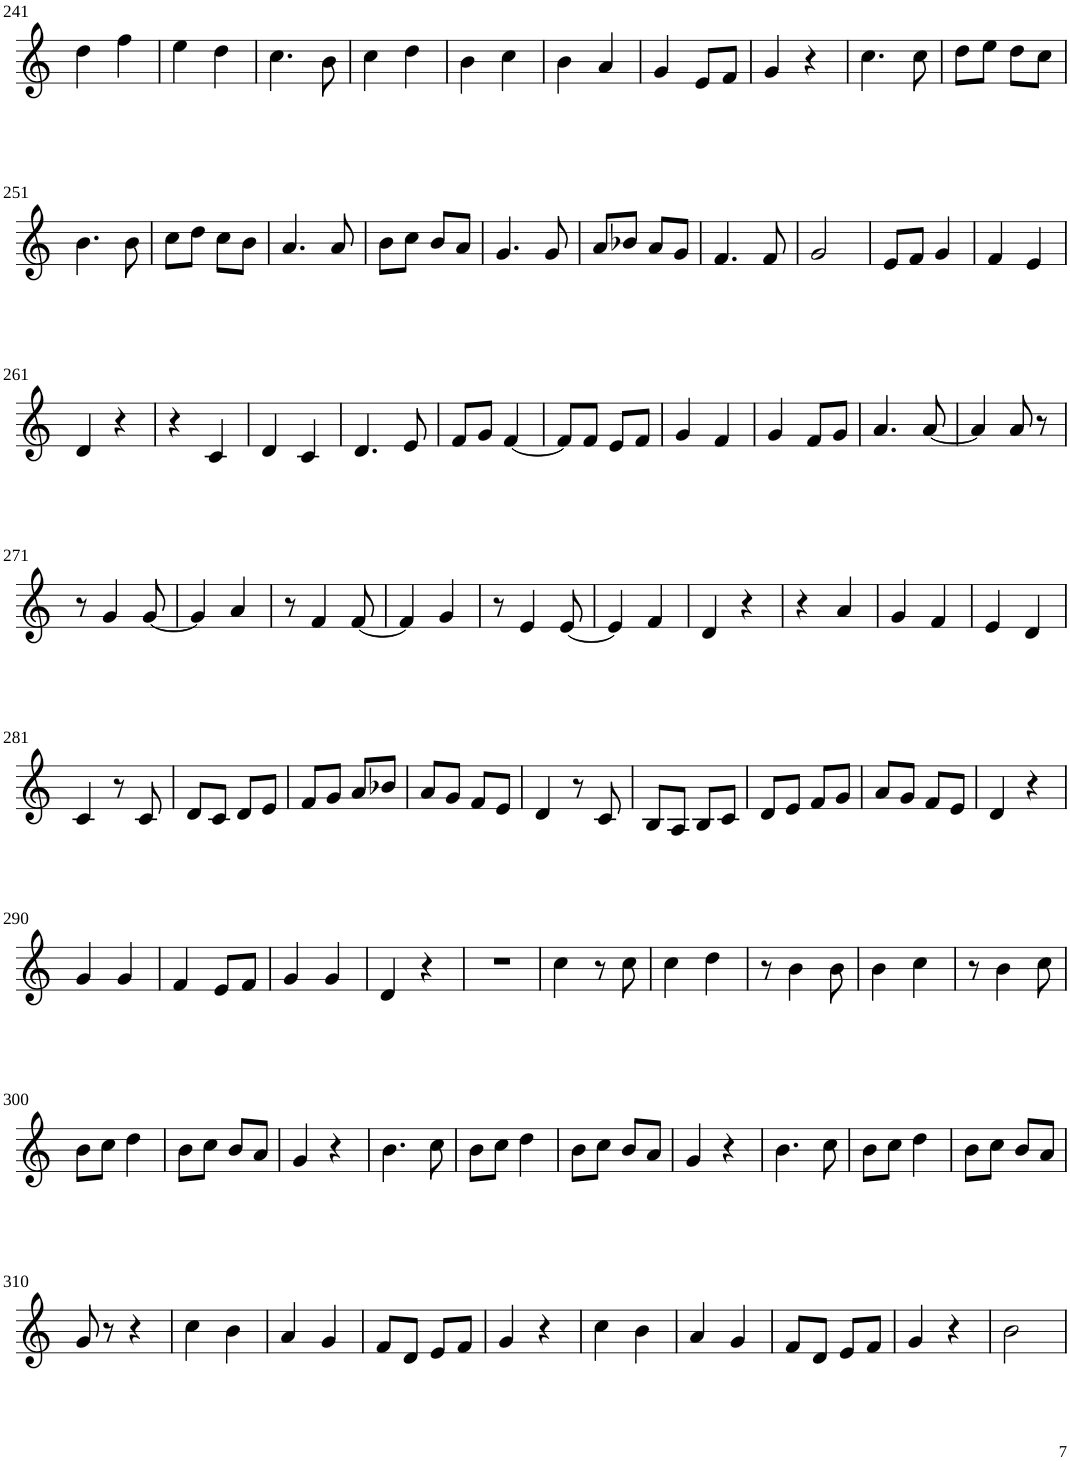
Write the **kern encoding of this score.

**kern
*part1
*staff1
*I"Violin
!!LO:PB:g=z
*clefG2
*k[]
*M2/4
=241
4dd\
4ff\
=242
4ee\
4dd\
=243
4.cc\
8b\
=244
4cc\
4dd\
=245
4b\
4cc\
=246
4b\
4a/
=247
4g/
8e/L
8f/J
=248
4g/
4r
=249
4.cc\
8cc\
=250
8dd\L
8ee\J
8dd\L
8cc\J
!!LO:LB:g=z
=251
4.b\
8b\
=252
8cc\L
8dd\J
8cc\L
8b\J
=253
4.a/
8a/
=254
8b\L
8cc\J
8b/L
8a/J
=255
4.g/
8g/
=256
8a/L
8b-X/J
8a/L
8g/J
=257
4.f/
8f/
=258
2g/
=259
8e/L
8f/J
4g/
=260
4f/
4e/
!!LO:LB:g=z
=261
4d/
4r
=262
4r
4c/
=263
4d/
4c/
=264
4.d/
8e/
=265
8f/L
8g/J
[4f/
=266
8f/L]
8f/J
8e/L
8f/J
=267
4g/
4f/
=268
4g/
8f/L
8g/J
=269
4.a/
[8a/
=270
4a/]
8a/
8r
!!LO:LB:g=z
=271
8r
4g/
[8g/
=272
4g/]
4a/
=273
8r
4f/
[8f/
=274
4f/]
4g/
=275
8r
4e/
[8e/
=276
4e/]
4f/
=277
4d/
4r
=278
4r
4a/
=279
4g/
4f/
=280
4e/
4d/
!!LO:LB:g=z
=281
4c/
8r
8c/
=282
8d/L
8c/J
8d/L
8e/J
=283
8f/L
8g/J
8a/L
8b-X/J
=284
8a/L
8g/J
8f/L
8e/J
=285
4d/
8r
8c/
=286
8B/L
8A/J
8B/L
8c/J
=287
8d/L
8e/J
8f/L
8g/J
=288
8a/L
8g/J
8f/L
8e/J
=289
4d/
4r
!!LO:LB:g=z
=290
4g/
4g/
=291
4f/
8e/L
8f/J
=292
4g/
4g/
=293
4d/
4r
=294
2r
=295
4cc\
8r
8cc\
=296
4cc\
4dd\
=297
8r
4b\
8b\
=298
4b\
4cc\
=299
8r
4b\
8cc\
!!LO:LB:g=z
=300
8b\L
8cc\J
4dd\
=301
8b\L
8cc\J
8b/L
8a/J
=302
4g/
4r
=303
4.b\
8cc\
=304
8b\L
8cc\J
4dd\
=305
8b\L
8cc\J
8b/L
8a/J
=306
4g/
4r
=307
4.b\
8cc\
=308
8b\L
8cc\J
4dd\
=309
8b\L
8cc\J
8b/L
8a/J
!!LO:LB:g=z
=310
8g/
8r
4r
=311
4cc\
4b\
=312
4a/
4g/
=313
8f/L
8d/J
8e/L
8f/J
=314
4g/
4r
=315
4cc\
4b\
=316
4a/
4g/
=317
8f/L
8d/J
8e/L
8f/J
=318
4g/
4r
=319
2b\
=
*-
